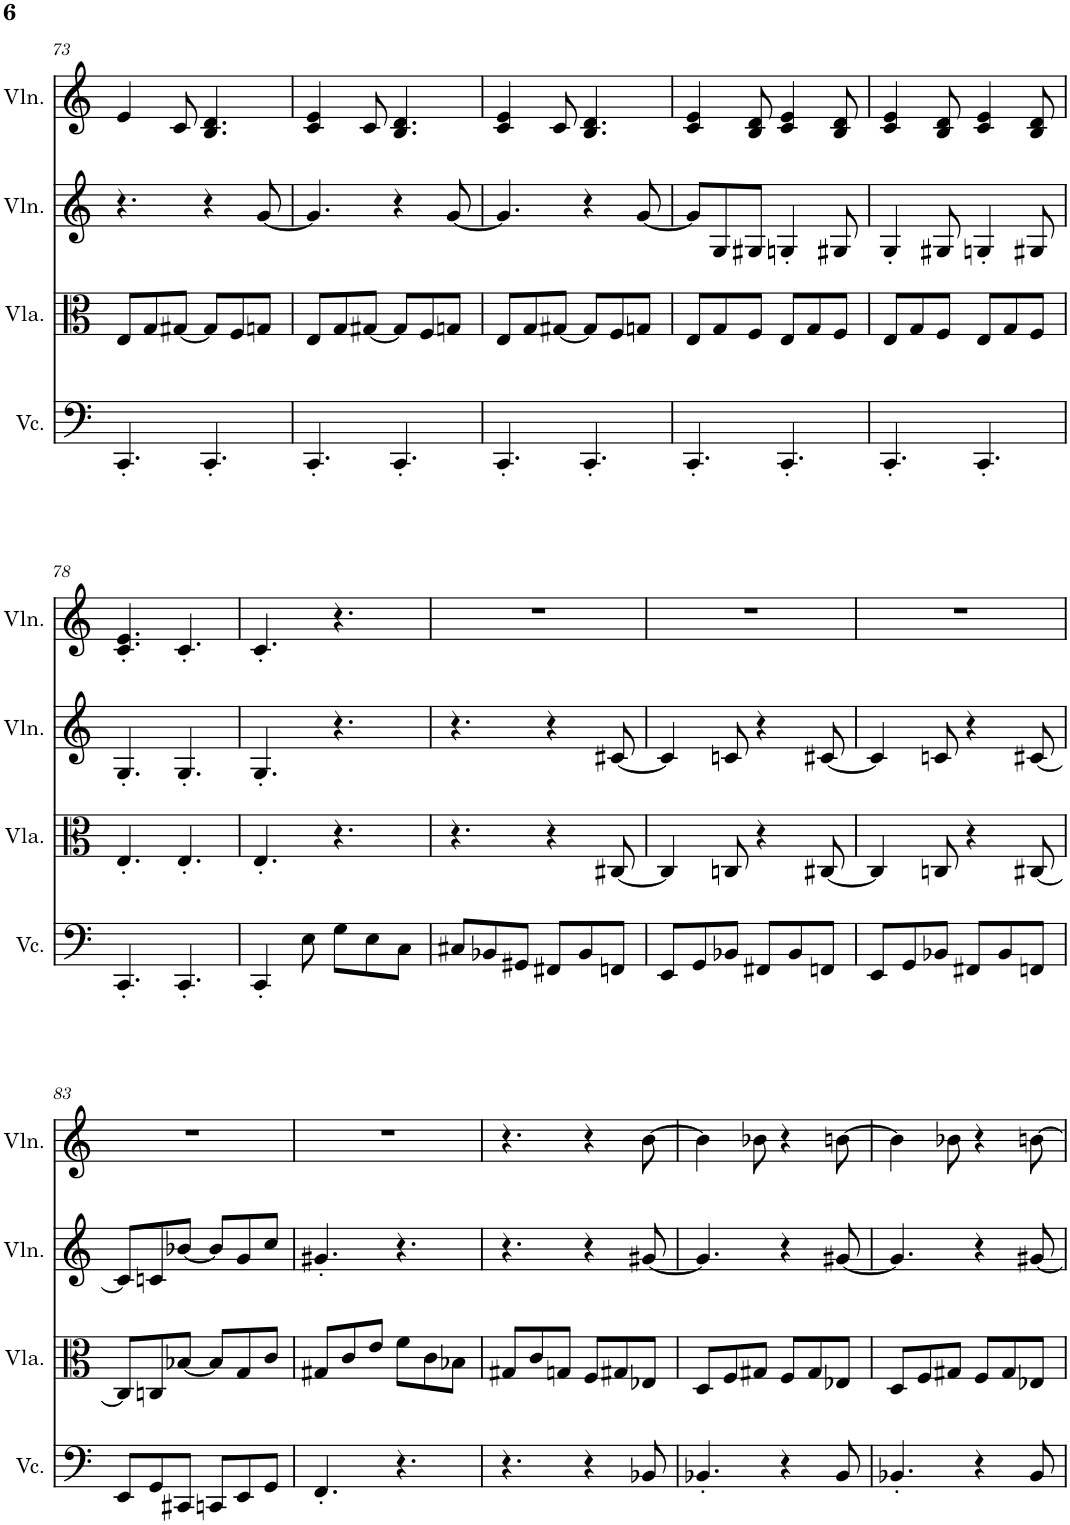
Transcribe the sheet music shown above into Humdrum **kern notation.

**kern	**kern	**kern	**kern
*part4	*part3	*part2	*part1
*staff4	*staff3	*staff2	*staff1
*I"Violoncello, four	*I"Viola, three	*I"Violin, two	*I"Violin, one
*I'Vc.	*I'Vla.	*I'Vln.	*I'Vln.
!!LO:PB:g=z
*clefF4	*clefC3	*clefG2	*clefG2
*k[]	*k[]	*k[]	*k[]
*M6/8	*M6/8	*M6/8	*M6/8
=73	=73	=73	=73
4.CC'/	8E/L	4.r	4e/
.	8G/	.	.
.	[8G#X/J	.	8c/
4.CC'/	8G#/L]	4r	4.B/ 4.d/
.	8F/	.	.
.	8Gn/J	[8g/	.
=74	=74	=74	=74
4.CC'/	8E/L	4.g/]	4c/ 4e/
.	8G/	.	.
.	[8G#X/J	.	8c/
4.CC'/	8G#/L]	4r	4.B/ 4.d/
.	8F/	.	.
.	8Gn/J	[8g/	.
=75	=75	=75	=75
4.CC'/	8E/L	4.g/]	4c/ 4e/
.	8G/	.	.
.	[8G#X/J	.	8c/
4.CC'/	8G#/L]	4r	4.B/ 4.d/
.	8F/	.	.
.	8Gn/J	[8g/	.
=76	=76	=76	=76
4.CC'/	8E/L	8g/L]	4c/ 4e/
.	8G/	8G/	.
.	8F/J	8G#X/J	8B/ 8d/
4.CC'/	8E/L	4Gn'/	4c/ 4e/
.	8G/	.	.
.	8F/J	8G#X/	8B/ 8d/
=77	=77	=77	=77
4.CC'/	8E/L	4G'/	4c/ 4e/
.	8G/	.	.
.	8F/J	8G#X/	8B/ 8d/
4.CC'/	8E/L	4Gn'/	4c/ 4e/
.	8G/	.	.
.	8F/J	8G#X/	8B/ 8d/
!!LO:LB:g=z
=78	=78	=78	=78
4.CC'/	4.E'/	4.G'/	4.c/' 4.e/'
4.CC'/	4.E'/	4.G'/	4.c'/
=79	=79	=79	=79
4CC'/	4.E'/	4.G'/	4.c'/
8E\	.	.	.
8G\L	4.r	4.r	4.r
8E\	.	.	.
8C\J	.	.	.
=80	=80	=80	=80
8C#X/L	4.r	4.r	2.r
8BB-X/	.	.	.
8GG#X/J	.	.	.
8FF#X/L	4r	4r	.
8BB-/	.	.	.
8FFn/J	[8C#X/	[8c#X/	.
=81	=81	=81	=81
8EE/L	4C#/]	4c#/]	2.r
8GG/	.	.	.
8BB-X/J	8Cn/	8cn/	.
8FF#X/L	4r	4r	.
8BB-/	.	.	.
8FFn/J	[8C#X/	[8c#X/	.
=82	=82	=82	=82
8EE/L	4C#/]	4c#/]	2.r
8GG/	.	.	.
8BB-X/J	8Cn/	8cn/	.
8FF#X/L	4r	4r	.
8BB-/	.	.	.
8FFn/J	[8C#X/	[8c#X/	.
!!LO:LB:g=z
=83	=83	=83	=83
8EE/L	8C#/L]	8c#/L]	2.r
8GG/	8Cn/	8cn/	.
8CC#X/J	[8B-X/J	[8b-X/J	.
8CCn/L	8B-/L]	8b-/L]	.
8EE/	8G/	8g/	.
8GG/J	8c/J	8cc/J	.
=84	=84	=84	=84
4.FF'/	8G#X/L	4.g#X'/	2.r
.	8c/	.	.
.	8e/J	.	.
4.r	8f\L	4.r	.
.	8c\	.	.
.	8B-X\J	.	.
=85	=85	=85	=85
4.r	8G#X/L	4.r	4.r
.	8c/	.	.
.	8Gn/J	.	.
4r	8F/L	4r	4r
.	8G#X/	.	.
8BB-X/	8E-X/J	[8g#X/	[8b\
=86	=86	=86	=86
4.BB-X'/	8D/L	4.g#/]	4b\]
.	8F/	.	.
.	8G#X/J	.	8b-X\
4r	8F/L	4r	4r
.	8G#/	.	.
8BB-/	8E-X/J	[8g#X/	[8bn\
=87	=87	=87	=87
4.BB-X'/	8D/L	4.g#/]	4b\]
.	8F/	.	.
.	8G#X/J	.	8b-X\
4r	8F/L	4r	4r
.	8G#/	.	.
8BB-/	8E-X/J	[8g#X/	[8bn\
=	=	=	=
*-	*-	*-	*-
